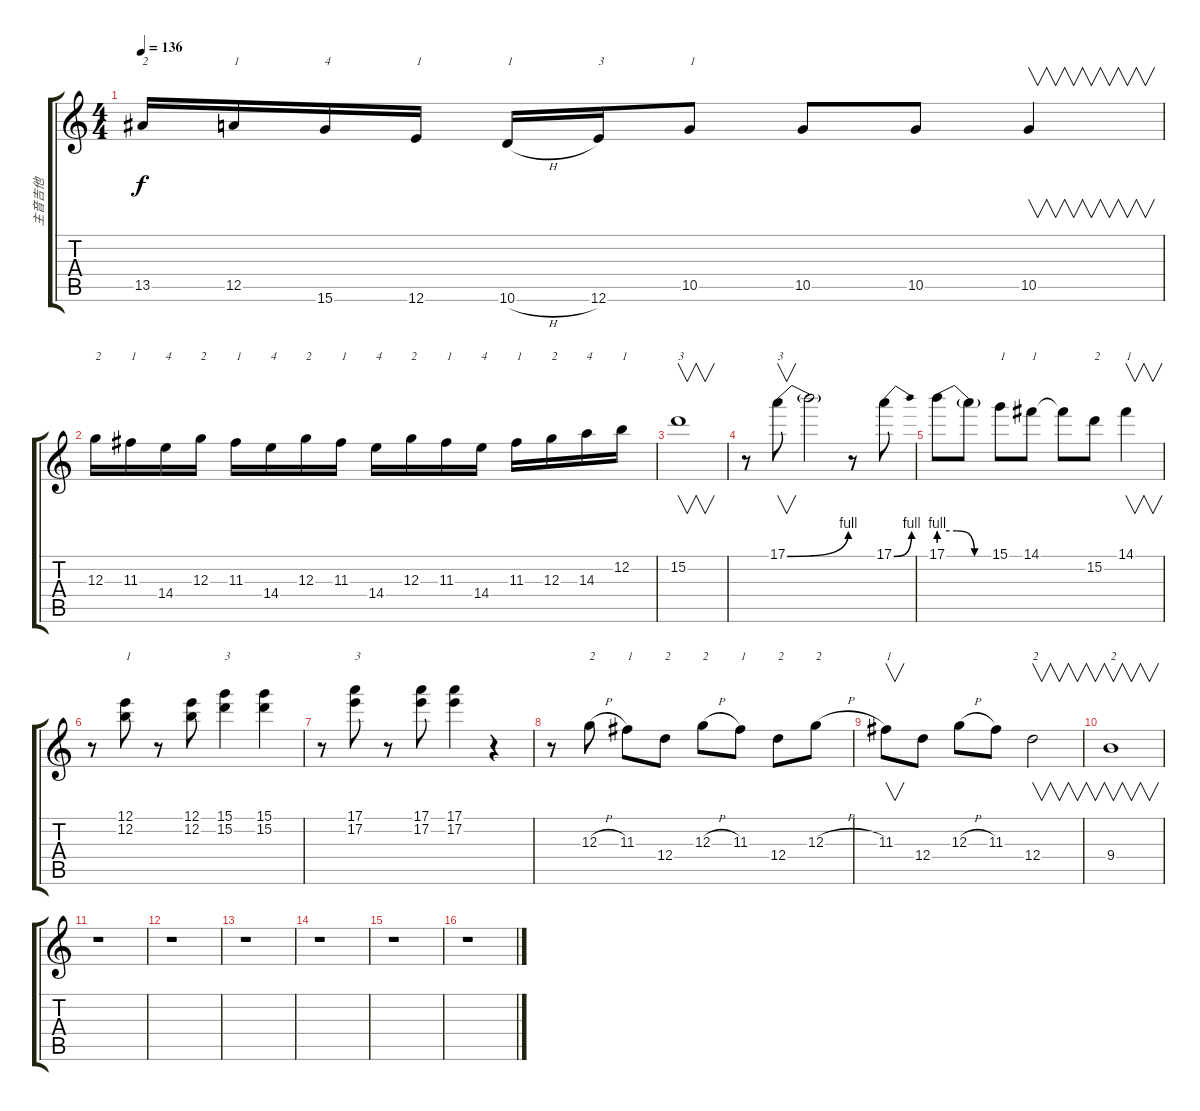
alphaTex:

\track ("主音吉他" "主音吉他") {instrument overdrivenguitar}
\staff {score tabs}
\tuning (E4 B3 G3 D3 A2 E2) {hide}
\ts (4 4)
\tempo 136
\clef g2
\ks c
13.5.16{txt "2" dy f} 12.5.16{txt "1"} 15.6.16{txt "4"} 12.6.16{txt "1"} 10.6{h}.16{txt "1"} 12.6.16{txt "3"} 10.5.8{txt "1"} 10.5.8 10.5.8 10.5.4{v} |
12.3.16{txt "2"} 11.3.16{txt "1"} 14.4.16{txt "4"} 12.3.16{txt "2"} 11.3.16{txt "1"} 14.4.16{txt "4"} 12.3.16{txt "2"} 11.3.16{txt "1"} 14.4.16{txt "4"} 12.3.16{txt "2"} 11.3.16{txt "1"} 14.4.16{txt "4"} 11.3.16{txt "1"} 12.3.16{txt "2"} 14.3.16{txt "4"} 12.2.16{txt "1"} |
15.2.1{v txt "3"} |
r.8 17.1{be (bend 0 0 60 4)}.8{v txt "3"} 17.1{t}.2 r.8 17.1{be (bend 0 0 60 4)}.8 |
17.1{be (custom 0 4 20 4 40 0 60 0)}.8 17.1{t}.8 15.1.8{txt "1"} 14.1.8{txt "1"} 14.1{t}.8 15.2.8{txt "2"} 14.1.4{v txt "1"} |
r.8 (12.1 12.2).8{txt "1"} r.8 (12.1 12.2).8 (15.1 15.2).4{txt "3"} (15.1 15.2).4 |
r.8 (17.1 17.2).8{txt "3"} r.8 (17.1 17.2).8 (17.1 17.2).4 r.4 |
r.8 12.3{h}.8{txt "2"} 11.3.8{txt "1"} 12.4.8{txt "2"} 12.3{h}.8{txt "2"} 11.3.8{txt "1"} 12.4.8{txt "2"} 12.3{h}.8{txt "2"} |
11.3.8{v txt "1"} 12.4.8 12.3{h}.8 11.3.8 12.4.2{v txt "2"} |
9.4.1{v txt "2"} |
r.1 |
r.1 |
r.1 |
r.1 |
r.1 |
r.1
